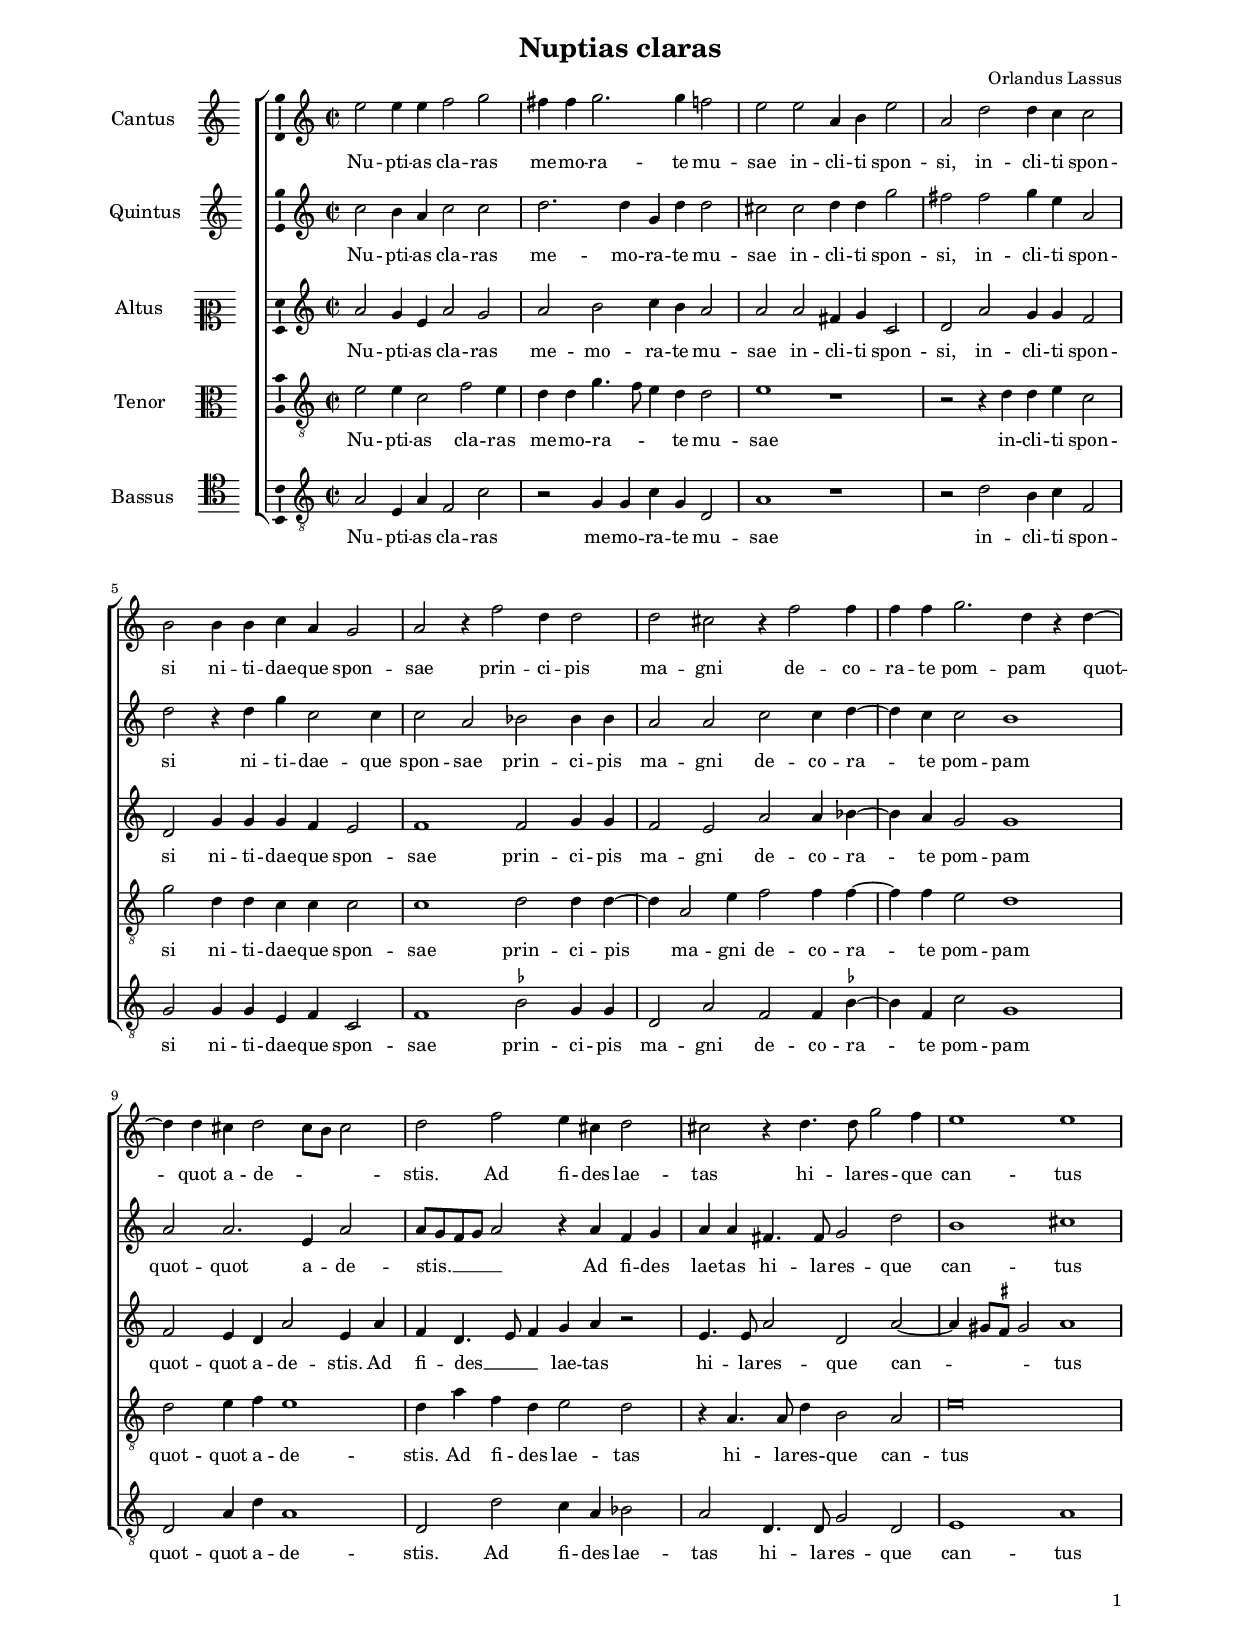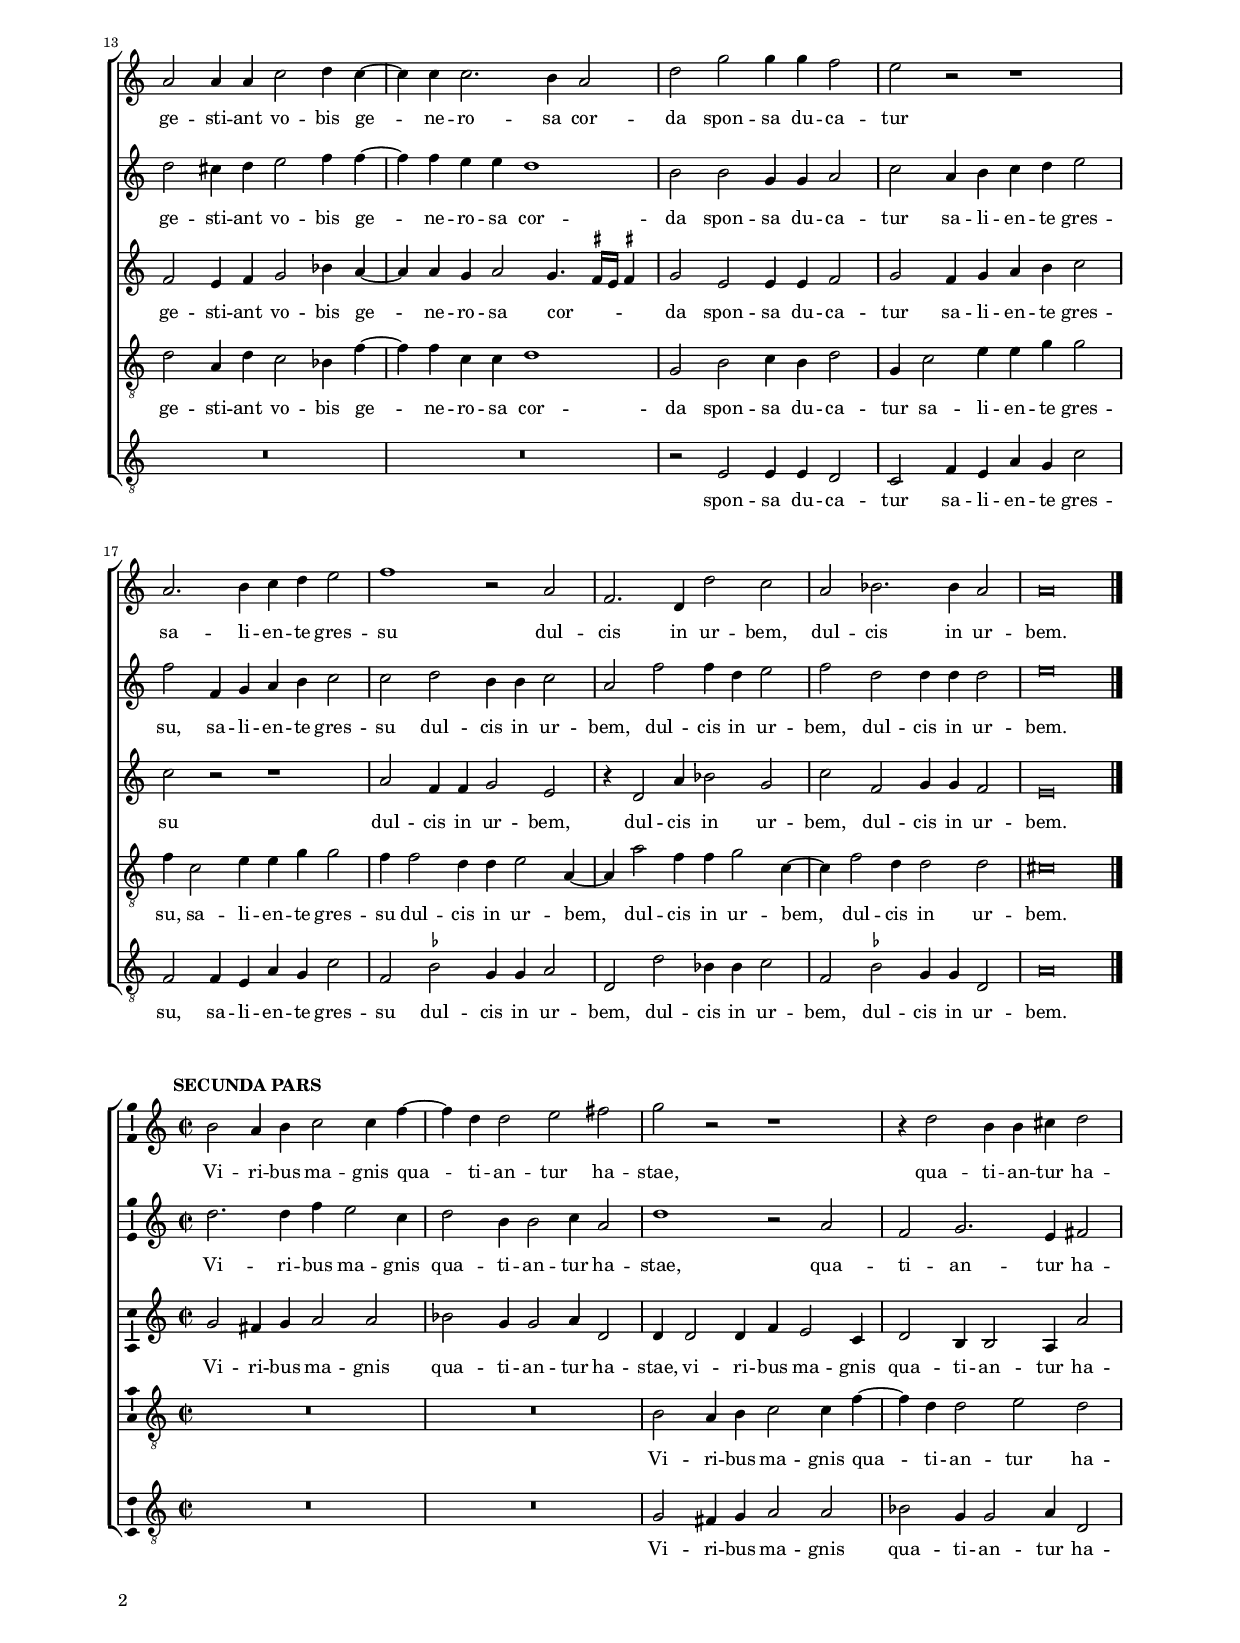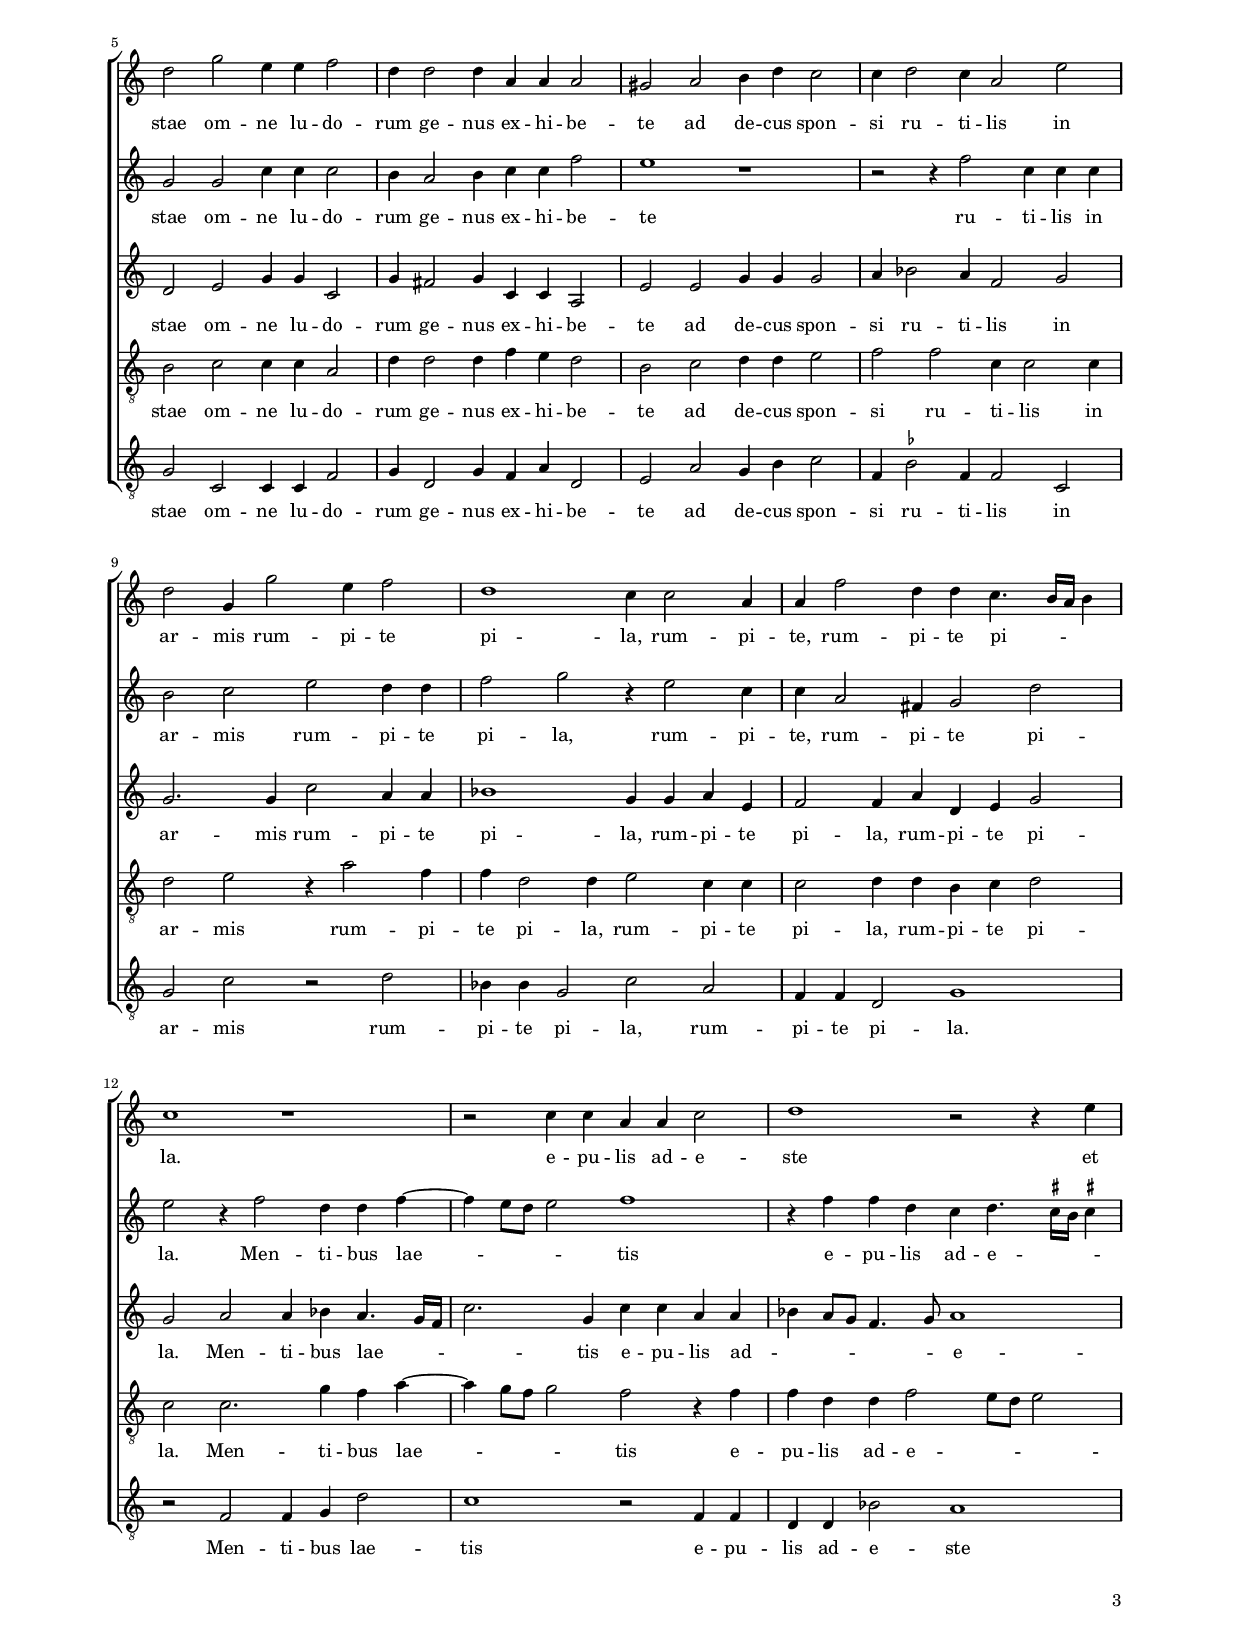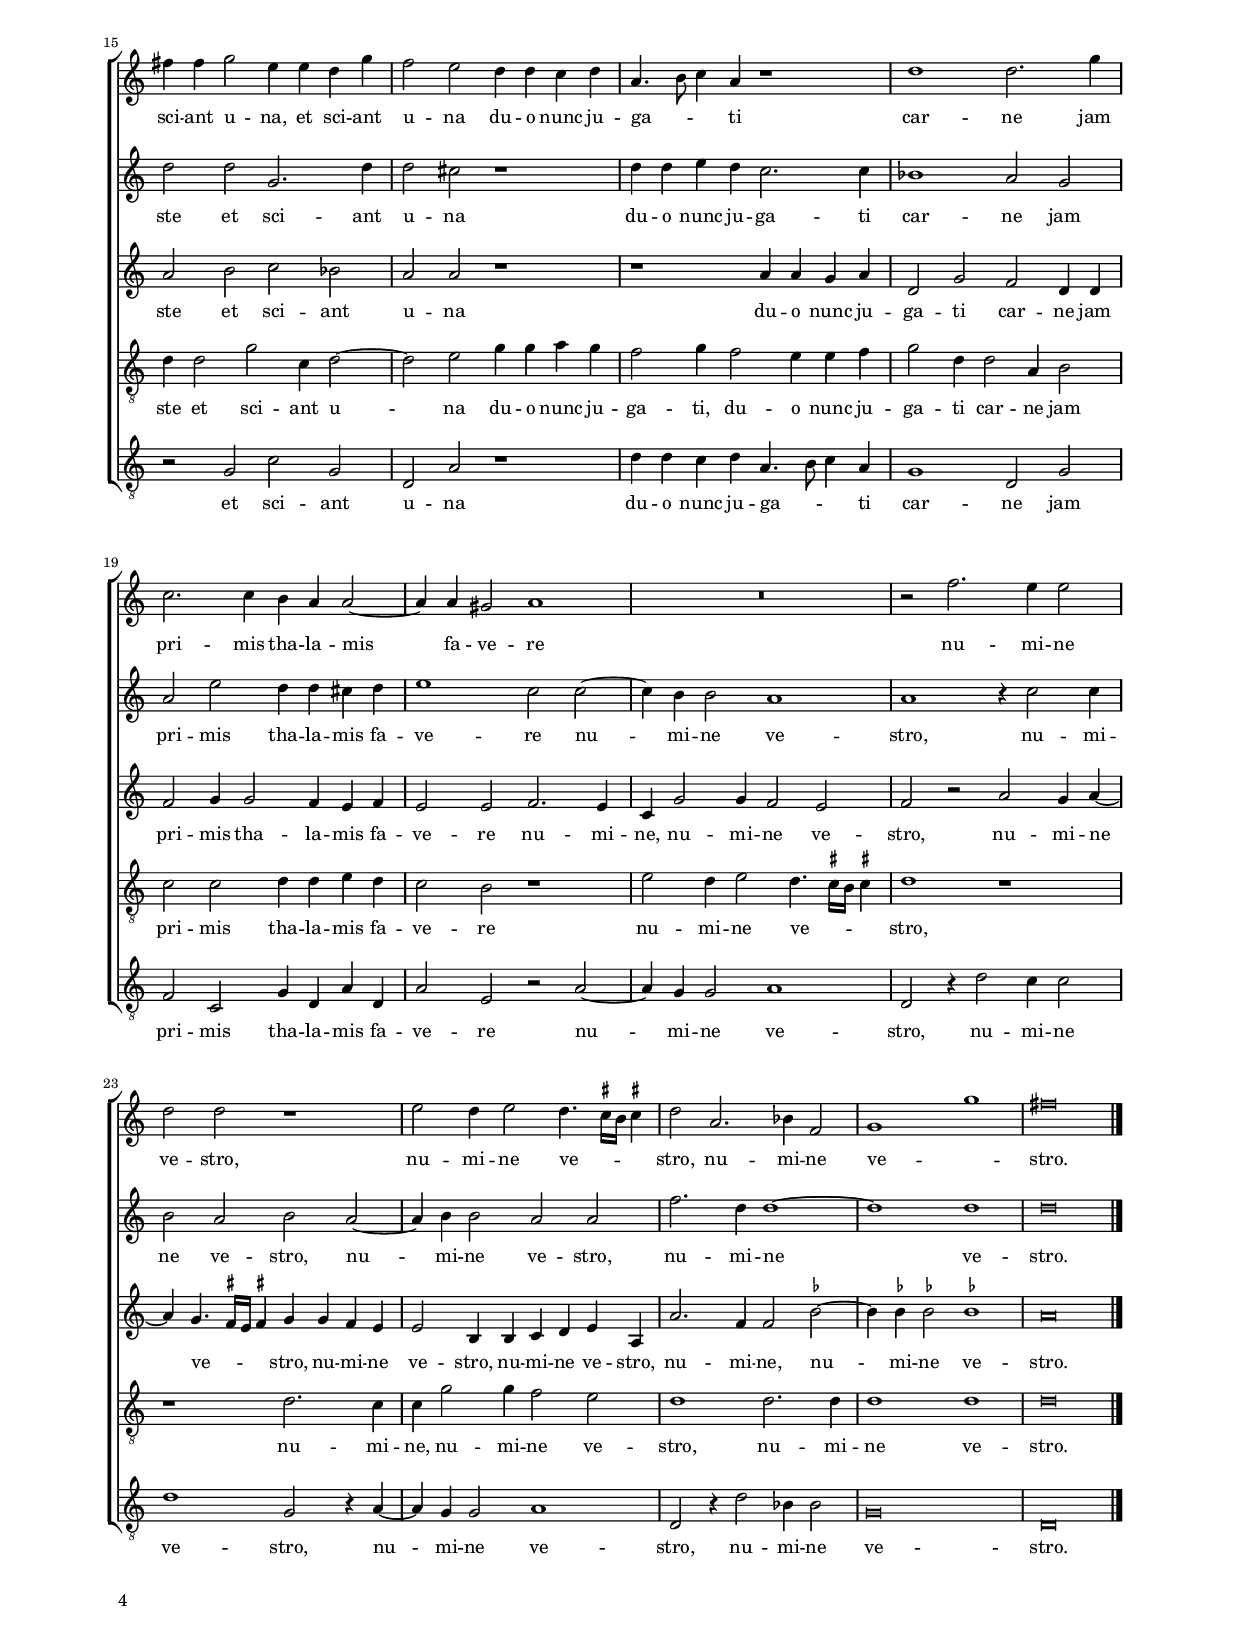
\header
{
  title="Nuptias claras"
  composer="Orlandus Lassus"
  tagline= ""
}

\version "2.22.1"
\language deutsch
#(set-global-staff-size 15)
% #(set-default-paper-size "letter")
#(ly:set-option 'point-and-click #f)

	
	ficta = { \once \set suggestAccidentals = ##t }
	
	forget = #(define-music-function (music) (ly:music?) #{
		\accidentalStyle forget
		$music
		\accidentalStyle default
		#})
	
\paper
	{
	top-margin = 1.8 \cm
	bottom-margin = 1.2 \cm
	left-margin = 2 \cm
	right-margin = 2 \cm
	ragged-bottom = ##f
	ragged-last-bottom = ##t
	print-page-number = ##f
	score-system-spacing = #'((basic-distance . 16) (minimum-distance . 14) (padding . 5) (strechability . 150))
	system-system-spacing = #'((basic-distance . 16) (minimum-distance . 14) (padding . 5) (strechability . 150))
    oddFooterMarkup=\markup   \fill-line { "" \fromproperty #'page:page-number-string }
    evenFooterMarkup=\markup  \fill-line { \fromproperty #'page:page-number-string "" }
    last-bottom-spacing = #'((basic-distance . 12) (minimum-distance . 7) (padding . 4))
	systems-per-page = 3
    %	page-count = 3
%	min-systems-per-page = 3
	}

global = {
    % \set Staff.autoBeaming = ##f
	\key c \major
	\time 2/2 \set Score.measureLength = #(ly:make-moment 2/1)
    \set Score.tempoHideNote = ##t
    \tempo 2 = 80
    \skip 1*2*21 \bar "|."
	}
	

incipitcantus = \markup { \score {
	{
	\set Staff.instrumentName = \markup { \fontsize #1 "Cantus" }
	\key c \major
	\clef violin
	s4 \bar ""
	}
	\layout  {
	raggedright = ##t
	indent = 1.8 \cm
	line-width = 2.5 \cm
	\context { \Staff \remove Time_signature_engraver }
	\override Staff.Clef.Y-extent = #'(0 . 0)
	}} \hspace #1 }    
      
      
incipitquintus = \markup { \score {
	{
	\set Staff.instrumentName = \markup { \fontsize #1 "Quintus" }
	\key c \major
	\clef violin
	s4 \bar ""
	}
	\layout  {
	raggedright = ##t
	indent = 1.8 \cm
	line-width = 2.5 \cm
	\context { \Staff \remove Time_signature_engraver }
	\override Staff.Clef.Y-extent = #'(0 . 0)
	}} \hspace #1 }

      
incipitaltus = \markup { \score {
	{
	\set Staff.instrumentName = \markup { \fontsize #1 "Altus" }
	\key c \major
	\clef mezzosoprano
	s4 \bar ""
	}
	\layout  {
	raggedright = ##t
	indent = 1.8 \cm
	line-width = 2.5 \cm
	\context { \Staff \remove Time_signature_engraver }
	\override Staff.Clef.Y-extent = #'(0 . 0)
	}} \hspace #1 }


incipittenor = \markup { \score {
	{
	\set Staff.instrumentName = \markup { \fontsize #1 "Tenor" }
	\key c \major
	\clef alto
	s4 \bar ""
	}
	\layout  {
	raggedright = ##t
	indent = 1.8 \cm
	line-width = 2.5 \cm
	\context { \Staff \remove Time_signature_engraver }
	\override Staff.Clef.Y-extent = #'(0 . 0)
	}} \hspace #1 }
      
      
incipitbassus = \markup { \score {
	{
	\set Staff.instrumentName = \markup { \fontsize #1 "Bassus" }
	\key c \major
	\clef tenor
	s4 \bar ""
	}
	\layout  {
	raggedright = ##t
	indent = 1.8 \cm
	line-width = 2.5 \cm
	\context { \Staff \remove Time_signature_engraver }
	\override Staff.Clef.Y-extent = #'(0 . 0)
	}} \hspace #1 }


cantus =  \relative c''
	{
	e2 e4 e f2 g
	fis4 fis g2. g4 f2
	e2 e a,4 h e2
	a,2 d d4 c c2
%5
	h2 h4 h c4 a g2 |
	a2 r4 f'2 d4 d2
	d2 cis r4 f2 f4
	f4 f g2. d4 r4 d~
	d4 d cis d2 cis8 h cis2
%10
	d2 f e4 cis d2 |
	cis r4 d4. d8 g2 f4
	e1 e
	a,2 a4 a c2 d4 c~
	c4 c c2. h4 a2
%15
	d2 g g4 g f2 |
	e2 r r1
	a,2. h4 c d e2
	f1 r2 a,
	f2. d4 d'2 c
%20
	a2 b2. b4 a2 |
	a\breve |
	}


quintus =  \relative c''
	{
	c2 h4 a c2 c
	d2. d4 g,4 d' d2
	cis2 cis d4 d g2
	fis2 fis g4 e a,2
%5
	d2 r4 d g4 c,2 c4 |
	c2 a b b4 b
	a2 a c c4 d~
	d4 c c2 h1
	a2 a2. e4 a2
%10
	a8 g f g a2 r4 a f g |
	a4 a fis4. fis8 g2 d'
	h1 cis
	d2 cis4 d e2 f4 f~
	f4 f e e d1
%15
	h2 h g4 g a2 |
	c2 a4 h c d e2
	f2 f,4 g a h c2
	c2 d h4 h c2
	a2 f' f4 d e2
%20
	f2 d d4 d d2 |
	e\breve |
	}


altus =  \relative c'
	{
	a'2 g4 e a2 g
	a2 h c4 h a2
	a2 a fis4 g c,2
	d2 a' g4 g f2
%5
	d2 g4 g g4 f e2 |
	f1 f2 g4 g
	f2 e a a4 b~
	b4 a g2 g1
	f2 e4 d a'2 e4 a
%10
	f4 d4. e8 f4 g a r2 |
	e4. e8 a2 d, a'~
	a4 gis8 \ficta fis gis2 a1
	f2 e4 f g2 b4 a~
	a4 a g a2 g4. \ficta fis16 e \ficta fis!4
%15
	g2 e e4 e f2 |
	g2 f4 g a h c2
	c2 r r1
	a2 f4 f g2 e
	r4 d2 a'4 b2 g
%20
	c2 f, g4 g f2  |
	e\breve |
	}


tenor  =  \relative c'
	{
	e2 e4 c2 f2 e4
	d4 d g4. f8 e4 d d2
	e1 r
	r2 r4 d d4 e c2
%5
	g'2 d4 d c c c2 |
	c1 d2 d4 d~
	d4 a2 e'4 f2 f4 f~
	f4 f e2 d1
	d2 e4 f e1
%10
	d4 a' f d e2 d |
	r4 a4. a8 d4 h2 a
	e'\breve
	d2 a4 d c2 b4 f'~
	f4 f c c d1
%15
	g,2 h c4 h d2 |
	g,4 c2 e4 e g g2
	f4 c2 e4 e4 g g2
	f4 f2 d4 d4 e2 a,4~
	a4 a'2 f4 f4 g2 c,4~
%20
	c4 f2 d4 d2 d |
	cis\breve |
	}


bassus  =  \relative c
	{
	a'2 e4 a f2 c'
	r2 g4 g c g d2
	a'1 r
	r2 d h4 c f,2
%5
	g2 g4 g e4 f c2 |
	f1 \ficta b2 g4 g
	d2 a' f2 f4 \ficta b~
	\ficta b4 f c'2 g1
	d2 a'4 d a1
%10
	d,2 d' c4 a b2 |
	a2 d,4. d8 g2 d
	e1 a
	R\breve
	R\breve
%15
	r2 e e4 e d2 |
	c2 f4 e a g c2
	f,2 f4 e a g c2
	f,2 \ficta b g4 g a2
	d,2 d' b4 b c2
%20
	f,2 \ficta b g4 g d2 |
	a'\breve |
	}


lyricscantus = \lyricmode {
	Nu -- pti -- as cla -- ras me -- mo -- ra -- te mu -- sae
    in -- cli -- ti spon -- si,
    in -- cli -- ti spon -- si ni -- ti -- dae -- que spon -- sae
    prin -- ci -- pis ma -- gni de -- co -- ra -- te pom -- pam
    quot -- quot a -- de -- _ _ _ stis.
    Ad fi -- des lae -- tas hi -- la -- res -- que can -- tus
    ge -- sti -- ant vo -- bis ge -- ne -- ro -- sa cor -- da
    spon -- sa du -- ca -- tur sa -- li -- en -- te gres -- su
    dul -- cis in ur -- bem,
    dul -- cis in ur -- bem.
	}


lyricsquintus = \lyricmode {
	Nu -- pti -- as cla -- ras me -- mo -- ra -- te mu -- sae
    in -- cli -- ti spon -- si,
    in -- cli -- ti spon -- si ni -- ti -- dae -- que spon -- sae
    prin -- ci -- pis ma -- gni de -- co -- ra -- te pom -- pam
    quot -- quot a -- de -- stis. __ _ _ _ _ 
    Ad fi -- des lae -- tas hi -- la -- res -- que can -- tus
    ge -- sti -- ant vo -- bis ge -- ne -- ro -- sa cor -- da
    spon -- sa du -- ca -- tur sa -- li -- en -- te gres -- su,
    sa -- li -- en -- te gres -- su
    dul -- cis in ur -- bem,
    dul -- cis in ur -- bem,
    dul -- cis in ur -- bem.
	}

lyricsaltus = \lyricmode {
	Nu -- pti -- as cla -- ras me -- mo -- ra -- te mu -- sae
    in -- cli -- ti spon -- si,
    in -- cli -- ti spon -- si ni -- ti -- dae -- que spon -- sae
    prin -- ci -- pis ma -- gni de -- co -- ra -- te pom -- pam
    quot -- quot a -- de -- stis.
    Ad fi -- des __ _ _ lae -- tas hi -- la -- res -- que can -- _ _ _ tus
    ge -- sti -- ant vo -- bis ge -- ne -- ro -- sa cor -- _ _ _ da
    spon -- sa du -- ca -- tur sa -- li -- en -- te gres -- su
    dul -- cis in ur -- bem,
    dul -- cis in ur -- bem,
    dul -- cis in ur -- bem.
	}


lyricstenor = \lyricmode {
	Nu -- pti -- as cla -- ras me -- mo -- ra -- _ _ te mu -- sae
    in -- cli -- ti spon -- si ni -- ti -- dae -- que spon -- sae
    prin -- ci -- pis ma -- gni de -- co -- ra -- te pom -- pam
    quot -- quot a -- de -- stis.
    Ad fi -- des lae -- tas hi -- la -- res -- que can -- tus
    ge -- sti -- ant vo -- bis ge -- ne -- ro -- sa cor -- da
    spon -- sa du -- ca -- tur sa -- li -- en -- te gres -- su,
    sa -- li -- en -- te gres -- su
    dul -- cis in ur -- bem,
    dul -- cis in ur -- bem,
    dul -- cis in ur -- bem.
	}


lyricsbassus = \lyricmode {
	Nu -- pti -- as cla -- ras me -- mo -- ra -- te mu -- sae
    in -- cli -- ti spon -- si ni -- ti -- dae -- que spon -- sae
    prin -- ci -- pis ma -- gni de -- co -- ra -- te pom -- pam
    quot -- quot a -- de -- stis.
    Ad fi -- des lae -- tas hi -- la -- res -- que can -- tus
    spon -- sa du -- ca -- tur sa -- li -- en -- te gres -- su,
    sa -- li -- en -- te gres -- su
    dul -- cis in ur -- bem,
    dul -- cis in ur -- bem,
    dul -- cis in ur -- bem.
	}


\score
{  
	\transpose c c {
	\new ChoirStaff \with { \override StaffGrouper.staff-staff-spacing.basic-distance = #12 }
	<<

	\new Staff << \global
	\new Voice="v1" {
		\set Staff.instrumentName=\incipitcantus
		\set Staff.midiInstrument = "reed organ"
		\clef violin
		\cantus }
	\new Lyrics \lyricsto "v1" {\lyricscantus }
	>>
    

	\new Staff << \global
	\new Voice="v5" {
		\set Staff.instrumentName=\incipitquintus
		\set Staff.midiInstrument = "reed organ"
		\clef violin
		\quintus}
	\new Lyrics \lyricsto "v5" {\lyricsquintus }
	>>
    

	\new Staff << \global
	\new Voice="v2" {
		\set Staff.instrumentName=\incipitaltus
		\set Staff.midiInstrument = "reed organ"
        \clef violin % "G_8"
		\altus}
	\new Lyrics \lyricsto "v2" {\lyricsaltus }
	>>


	\new Staff << \global
	\new Voice="v3" {
		\set Staff.instrumentName=\incipittenor
		\set Staff.midiInstrument = "reed organ"
		\clef "G_8"
		\tenor }
	\new Lyrics \lyricsto "v3" {\lyricstenor }
	>>


	\new Staff << \global
	\new Voice="v4" {
		\set Staff.instrumentName=\incipitbassus
		\set Staff.midiInstrument = "reed organ"
        \clef "G_8" % bass
		\bassus }
	\new Lyrics \lyricsto "v4" {\lyricsbassus}
	>>

	>>
	} % transpose

	\layout
	{
	indent = 2.5 \cm
	\context { \Staff \override TimeSignature.break-visibility = #end-of-line-invisible }
	\context { \Lyrics \override VerticalAxisGroup.nonstaff-relatedstaff-spacing.padding = #1.4 }
%	\context { \Lyrics \override LyricText.font-size = #1 }
	\context { \Staff \consists "Ambitus_engraver" }
	\context { \Score \override BarNumber.padding = #2 }
	\context { \Voice \override NoteHead.style = #'baroque }
	}


\midi
	{
	}

}

%%%%%%%%%%%%%%%%%%%%  SECUNDA PARS %%%%%%%%%%%%%%%%%%%%


global = {
	\key c \major
	\time 2/2 \set Score.measureLength = #(ly:make-moment 2/1)
    \set Score.tempoHideNote = ##t
    \tempo 2 = 80
   \skip 1*2*27 \bar "|."
	}


cantus =  \relative c''
	{
    h2 a4 h c2 c4 f~    
	f4 d d2 e fis
	g2 r r1
	r4 d2 h4 h4 cis d2
%5
	d2 g e4 e f2 |
	d4 d2 d4 a4 a a2
	gis2 a h4 d c2
	c4 d2 c4 a2 e'
	d2 g,4 g'2 e4 f2
%10
	d1 c4 c2 a4 |
	a4 f'2 d4 d c4. h16 a h4
	c1 r
	r2 c4 c a a c2
	d1 r2 r4 e
%15
	fis4 fis g2 e4 e d g |
	f2 e d4 d c d
	a4. h8 c4 a r1
	d1 d2. g4
	c,2. c4 h4 a a2~
%20
	a4 a gis2 a1 |
	R\breve
	r2 f'2. e4 e2
	d2 d r1
	e2 d4 e2 d4. \ficta cis16 h \ficta cis!4
%25
	d2 a2. b4 f2 |
	g1 g'
	fis\breve |
	}


quintus  =  \relative c''
	{
	d2. d4 f4 e2 c4
	d2 h4 h2 c4 a2
	d1 r2 a
	f2 g2. e4 fis2
%5
	g2 g c4 c c2 |
	h4 a2 h4 c4 c f2
	e1 r
	r2 r4 f2 c4 c c
	h2 c e d4 d
%10
	f2 g r4 e2 c4 |
	c4 a2 fis4 g2 d'
	e2 r4 f2 d4 d f~
	f4 e8 d e2 f1
	r4 f f d c d4. \ficta cis16 h \ficta cis!4
%15
	d2 d g,2. d'4 |
	d2 cis r1
	d4 d e d c2. c4
	b1 a2 g
	a2 e' d4 d cis d
%20
	e1 c2 c~ |
	c4 h h2 a1
	a1 r4 c2 c4
	h2 a h a~
	a4 h h2 a a
%25
	f'2. d4 d1~ |
	d1 d
	d\breve |
	}

altus =  \relative c'
	{
	g'2 fis4 g a2 a
	b2 g4 g2 a4 d,2
	d4 d2 d4 f4 e2 c4
	d2 h4 h2 a4 a'2
%5
	d,2 e g4 g c,2 |
	g'4 fis2 g4 c, c a2
	e'2 e g4 g g2
	a4 b2 a4 f2 g
	g2. g4 c2 a4 a
%10
	b1 g4 g a e |
	f2 f4 a d, e g2
	g2 a a4 b a4. g16 f
	c'2. g4 c4 c a a
	b4 a8 g f4. g8 a1
%15
	a2 h c b |
	a2 a r1
	r1 a4 a g a
	d,2 g f2 d4 d
	f2 g4 g2 f4 e f
%20
	e2 e f2. e4 |
	c4 g'2 g4 f2 e
	f2 r a g4 a~
	a4 g4. \ficta fis16 e \ficta fis!4 g4 g \forget f e
	e2 h4 h c d e a,
%25
	a'2. f4 f2 \ficta b~ |
	\ficta b4 \ficta b!4 \ficta b!2 \ficta b!1
	a\breve |
	}


tenor =  \relative c'
	{
	R\breve
	R\breve
	h2 a4 h c2 c4 f~
	f4 d d2 e d
%5
	h2 c c4 c a2 |
	d4 d2 d4 f e d2
	h2 c d4 d e2
	f2 f c4 c2 c4
	d2 e r4 a2 f4
%10
	f4 d2 d4 e2 c4 c |
	c2 d4 d h c d2
	c2 c2. g'4 f a~
	a4 g8 f g2 f r4 f
	f4 d d f2 e8 d e2
%15
	d4 d2 g2 c,4 d2~ |
	d2 e g4 g a g
	f2 g4 f2 e4 e f
	g2 d4 d2 a4 h2
	c2 c d4 d e d
%20
	c2 h r1 |
	e2 d4 e2 d4. \ficta cis16 h \ficta cis!4
	d1 r
	r1 d2. c4
	c4 g'2 g4 f2 e
%25
	d1 d2. d4 |
	d1 d
	d\breve |
	}


bassus  =  \relative c
	{
	R\breve
	R\breve
	g'2 fis4 g a2 a
	b2 g4 g2 a4 d,2
%5
	g2 c, c4 c f2 |
	g4 d2 g4 f4 a d,2
	e2 a g4 h c2
	f,4 \ficta b2 f4 f2 c
	g'2 c r d
%10
	b4 b g2 c2 a |
	f4 f d2 g1
	r2 f f4 g d'2
	c1 r2 f,4 f
	d4 d b'2 a1
%15
	r2 g c g |
	d2 a' r1
	d4 d c d a4. h8 c4 a
	g1 d2 g
	f2 c g'4 d a' d,
%20
	a'2 e r a~ |
	a4 g g2 a1
	d,2 r4 d'2 c4 c2
	d1 g,2 r4 a~
	a4 g g2 a1
%25
	d,2 r4 d'2 b4 b2 |
	g\breve
	d\breve |
	}


lyricscantus = \lyricmode {
	Vi -- ri -- bus ma -- gnis qua -- ti -- an -- tur ha -- stae,
    qua -- ti -- an -- tur ha -- stae
    om -- ne lu -- do -- rum ge -- nus ex -- hi -- be -- te
    ad de -- cus spon -- si ru -- ti -- lis in ar -- mis
    rum -- pi -- te pi -- la,
    rum -- pi -- te,
    rum -- pi -- te pi -- _ _ _ la.
    e -- pu -- lis ad -- e -- ste
    et sci -- ant u -- na,
    et sci -- ant u -- na du -- o nunc ju -- ga -- _ _ ti
    car -- ne jam pri -- mis tha -- la -- mis fa -- ve -- re
    nu -- mi -- ne ve -- stro,
    nu -- mi -- ne ve -- _ _ _ stro,
    nu -- mi -- ne ve -- _ stro.
	}


lyricsquintus = \lyricmode {
	Vi -- ri -- bus ma -- gnis qua -- ti -- an -- tur ha -- stae,
    qua -- ti -- an -- tur ha -- stae
    om -- ne lu -- do -- rum ge -- nus ex -- hi -- be -- te
    ru -- ti -- lis in ar -- mis
    rum -- pi -- te pi -- la,
    rum -- pi -- te,
    rum -- pi -- te pi -- la.
    Men -- ti -- bus lae -- _ _ _ tis e -- pu -- lis ad -- e -- _ _ _ ste
    et sci -- ant u -- na du -- o nunc ju -- ga -- ti
    car -- ne jam pri -- mis tha -- la -- mis fa -- ve -- re
    nu -- mi -- ne ve -- stro,
    nu -- mi -- ne ve -- stro,
    nu -- mi -- ne ve -- stro,
    nu -- mi -- ne ve -- stro.
	}


lyricsaltus = \lyricmode {
	Vi -- ri -- bus ma -- gnis qua -- ti -- an -- tur ha -- stae,
    vi -- ri -- bus ma -- gnis qua -- ti -- an -- tur ha -- stae
    om -- ne lu -- do -- rum ge -- nus ex -- hi -- be -- te
    ad de -- cus spon -- si ru -- ti -- lis in ar -- mis
    rum -- pi -- te pi -- la,
    rum -- pi -- te pi -- la,
    rum -- pi -- te pi -- la.
    Men -- ti -- bus lae -- _ _ _ tis e -- pu -- lis ad -- _ _ _ _ _ e -- ste
    et sci -- ant u -- na du -- o nunc ju -- ga -- ti
    car -- ne jam pri -- mis tha -- la -- mis fa -- ve -- re
    nu -- mi -- ne,
    nu -- mi -- ne ve -- stro,
    nu -- mi -- ne ve -- _ _ _ stro,
    nu -- mi -- ne ve -- stro,
    nu -- mi -- ne ve -- stro,
    nu -- mi -- ne,
    nu -- mi -- ne ve -- stro.
	}


lyricstenor = \lyricmode {
	Vi -- ri -- bus ma -- gnis qua -- ti -- an -- tur ha -- stae
    om -- ne lu -- do -- rum ge -- nus ex -- hi -- be -- te
    ad de -- cus spon -- si ru -- ti -- lis in ar -- mis
    rum -- pi -- te pi -- la,
    rum -- pi -- te pi -- la,
    rum -- pi -- te pi -- la.
    Men -- ti -- bus lae -- _ _ _ tis e -- pu -- lis ad -- e -- _ _ _ ste
    et sci -- ant u -- na du -- o nunc ju -- ga -- ti,
    du -- o nunc ju -- ga -- ti
    car -- ne jam pri -- mis tha -- la -- mis fa -- ve -- re
    nu -- mi -- ne ve -- _ _ _ stro,
    nu -- mi -- ne,
    nu -- mi -- ne ve -- stro,
    nu -- mi -- ne ve -- stro.
	}


lyricsbassus = \lyricmode {
	Vi -- ri -- bus ma -- gnis qua -- ti -- an -- tur ha -- stae
    om -- ne lu -- do -- rum ge -- nus ex -- hi -- be -- te
    ad de -- cus spon -- si ru -- ti -- lis in ar -- mis
    rum -- pi -- te pi -- la,
    rum -- pi -- te pi -- la.
    Men -- ti -- bus lae -- tis e -- pu -- lis ad -- e -- ste
    et sci -- ant u -- na du -- o nunc ju -- ga -- _ _ ti
    car -- ne jam pri -- mis tha -- la -- mis fa -- ve -- re
    nu -- mi -- ne ve -- stro,
    nu -- mi -- ne ve -- stro,
    nu -- mi -- ne ve -- stro,
    nu -- mi -- ne ve -- stro.
	}


\score
	{  
	\transpose c c {
	\new ChoirStaff \with { \override StaffGrouper.staff-staff-spacing.basic-distance = #12 }
	<<

	\new Staff <<\global
	\new Voice="v1" {
	  %\set Staff.instrumentName=Cantus
      %\set Staff.instrumentName=\incipitcantus
		\set Staff.midiInstrument = "reed organ"
		\clef violin
		\cantus }
	\new Lyrics \lyricsto "v1" {\lyricscantus }
	>>    
    

	\new Staff << \global
	\new Voice="v5" {
	  %\set Staff.instrumentName=Quintus
      %\set Staff.instrumentName=\incipitquintus
		\set Staff.midiInstrument = "reed organ"
		\clef violin
		\quintus}
	\new Lyrics \lyricsto "v5" {\lyricsquintus }
	>>


	\new Staff << \global
	\new Voice="v2" {
	  %\set Staff.instrumentName=Altus
      %\set Staff.instrumentName=\incipitaltus
		\set Staff.midiInstrument = "reed organ"
		\clef violin % "G_8"
		\altus}
	\new Lyrics \lyricsto "v2" {\lyricsaltus }
	>>


	\new Staff <<\global
	\new Voice="v3" {
	  %\set Staff.instrumentName=Tenor
      %\set Staff.instrumentName=\incipittenor
		\set Staff.midiInstrument = "reed organ"
		\clef "G_8"
		\tenor }
	\new Lyrics \lyricsto "v3" {\lyricstenor }
	>>


	\new Staff <<\global
	\new Voice="v4" {
	  %\set Staff.instrumentName=Bassus
      %\set Staff.instrumentName=\incipitbassus
		\set Staff.midiInstrument = "reed organ"
        \clef "G_8" % bass
		\bassus }
	\new Lyrics \lyricsto "v4" {\lyricsbassus}
	>>
	
	>>
	} % transpose

	\layout
	{
	indent = 0 \cm
	\context { \Staff \override TimeSignature.break-visibility = #end-of-line-invisible }
	\context { \Lyrics \override VerticalAxisGroup.nonstaff-relatedstaff-spacing.padding = #1.4 }
%	\context { \Lyrics \override LyricText.font-size = #1 }
	\context { \Staff \consists "Ambitus_engraver" }
	\context { \Score \override BarNumber.padding = #2 }
	\context { \Voice \override NoteHead.style = #'baroque }
	}

    \header { piece = \markup { \raise #2 \hspace # 7 \bold "SECUNDA PARS"} }

\midi
	{
	}
	
    }

% EOF
